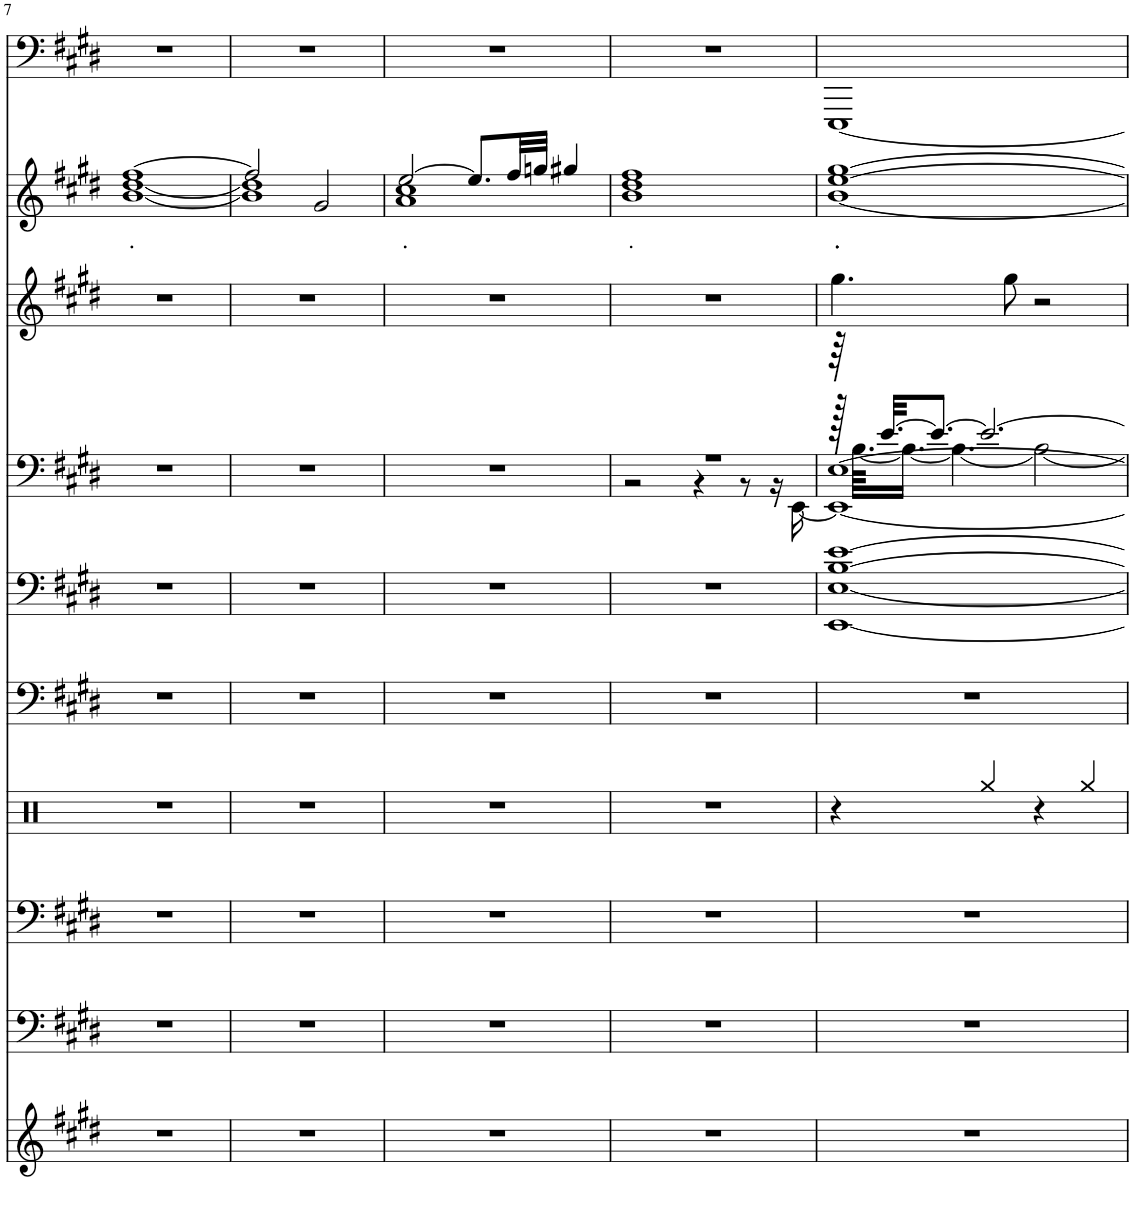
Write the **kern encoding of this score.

**kern	**kern	**kern	**kern	**kern	**kern	**kern	**kern	**kern	**text	**kern
*part10	*part9	*part8	*part7	*part6	*part5	*part4	*part3	*part2	*part2	*part1
*staff10	*staff9	*staff8	*staff7	*staff6	*staff5	*staff4	*staff3	*staff2	*staff2	*staff1
*I"Bandoneon	*I"Clean Guitar	*I"Muted Guitar	*I"Percussion	*I"Muted Guitar	*I"Steel Gtr.	*I"Steel Gtr.	*I"Drawbar Organ	*I"Perc. Organ	*	*I"Fingered Bass
!!LO:PB:g=z
*clefG2	*clefF4	*clefF4	*clefX	*clefF4	*clefF4	*clefF4	*clefG2	*clefG2	*	*clefF4
*k[f#c#g#d#]	*k[f#c#g#d#]	*k[f#c#g#d#]	*k[]	*k[f#c#g#d#]	*k[f#c#g#d#]	*k[f#c#g#d#]	*k[f#c#g#d#]	*k[f#c#g#d#]	*	*k[f#c#g#d#]
*M4/4	*M4/4	*M4/4	*M4/4	*M4/4	*M4/4	*M4/4	*M4/4	*M4/4	*	*M4/4
=7	=7	=7	=7	=7	=7	=7	=7	=7	=7	=7
!	!	!	!	!	!	!	!	!	!LO:LY:b	!
*	*	*	*	*	*	*	*	*^	*	*
1r	1r	1r	1r	1r	1r	1r	1r	[1ff#	[1b [1dd#	.	1r
=8	=8	=8	=8	=8	=8	=8	=8	=8	=8	=8	=8
1r	1r	1r	1r	1r	1r	1r	1r	2ff#/]	1b] 1dd#]	.	1r
.	.	.	.	.	.	.	.	2g#/	.	.	.
=9	=9	=9	=9	=9	=9	=9	=9	=9	=9	=9	=9
!	!	!	!	!	!	!	!	!	!	!LO:LY:b	!
1r	1r	1r	1r	1r	1r	1r	1r	[2ee/	1a 1cc#	.	1r
.	.	.	.	.	.	.	.	8.ee/L]	.	.	.
.	.	.	.	.	.	.	.	32ff#/LL	.	.	.
.	.	.	.	.	.	.	.	32ggn/JJJ	.	.	.
.	.	.	.	.	.	.	.	4gg#X/	.	.	.
*	*	*	*	*	*	*	*	*v	*v	*	*
=10	=10	=10	=10	=10	=10	=10	=10	=10	=10	=10
*	*	*	*	*	*	*^	*	*	*	*
!	!	!	!	!	!	!	!	!	!	!LO:LY:b	!
1r	1r	1r	1r	1r	1r	1r	2r	1r	1b 1dd# 1ff#	.	1r
.	.	.	.	.	.	.	4r	.	.	.	.
.	.	.	.	.	.	.	8r	.	.	.	.
.	.	.	.	.	.	.	16r	.	.	.	.
.	.	.	.	.	.	.	[16EE\	.	.	.	.
=11	=11	=11	=11	=11	=11	=11	=11	=11	=11	=11	=11
*	*	*	*	*	*	*^	*^	*	*	*	*
!	!	!	!	!	!	!	!	!	!	!	!	!LO:LY:b	!
*	*	*	*	*	*	*	*	*	*	*	*^	*	*
1r	1r	1r	4r	1r	[1EE [1E [1B [1e	64r	128r	[1E	1EE_	4.gg#\	[1ee [1gg#	[1b	.	[1EEE
.	.	.	.	.	.	.	[64.B\KKLL	.	.	.	.	.	.	.
.	.	.	.	.	.	[32.e/KKL	.	.	.	.	.	.	.	.
.	.	.	.	.	.	.	16.B\JJ_	.	.	.	.	.	.	.
.	.	.	.	.	.	8.e/J_	.	.	.	.	.	.	.	.
.	.	.	.	.	.	.	4.B\_	.	.	.	.	.	.	.
.	.	.	4Rgg/	.	.	2.e/_	.	.	.	.	.	.	.	.
.	.	.	.	.	.	.	.	.	.	8gg#\	.	.	.	.
.	.	.	4r	.	.	.	2B\_	.	.	2r	.	.	.	.
.	.	.	4Rgg/	.	.	.	.	.	.	.	.	.	.	.
*	*	*	*	*	*	*v	*v	*v	*v	*	*v	*v	*	*
=	=	=	=	=	=	=	=	=	=	=
*-	*-	*-	*-	*-	*-	*-	*-	*-	*-	*-
